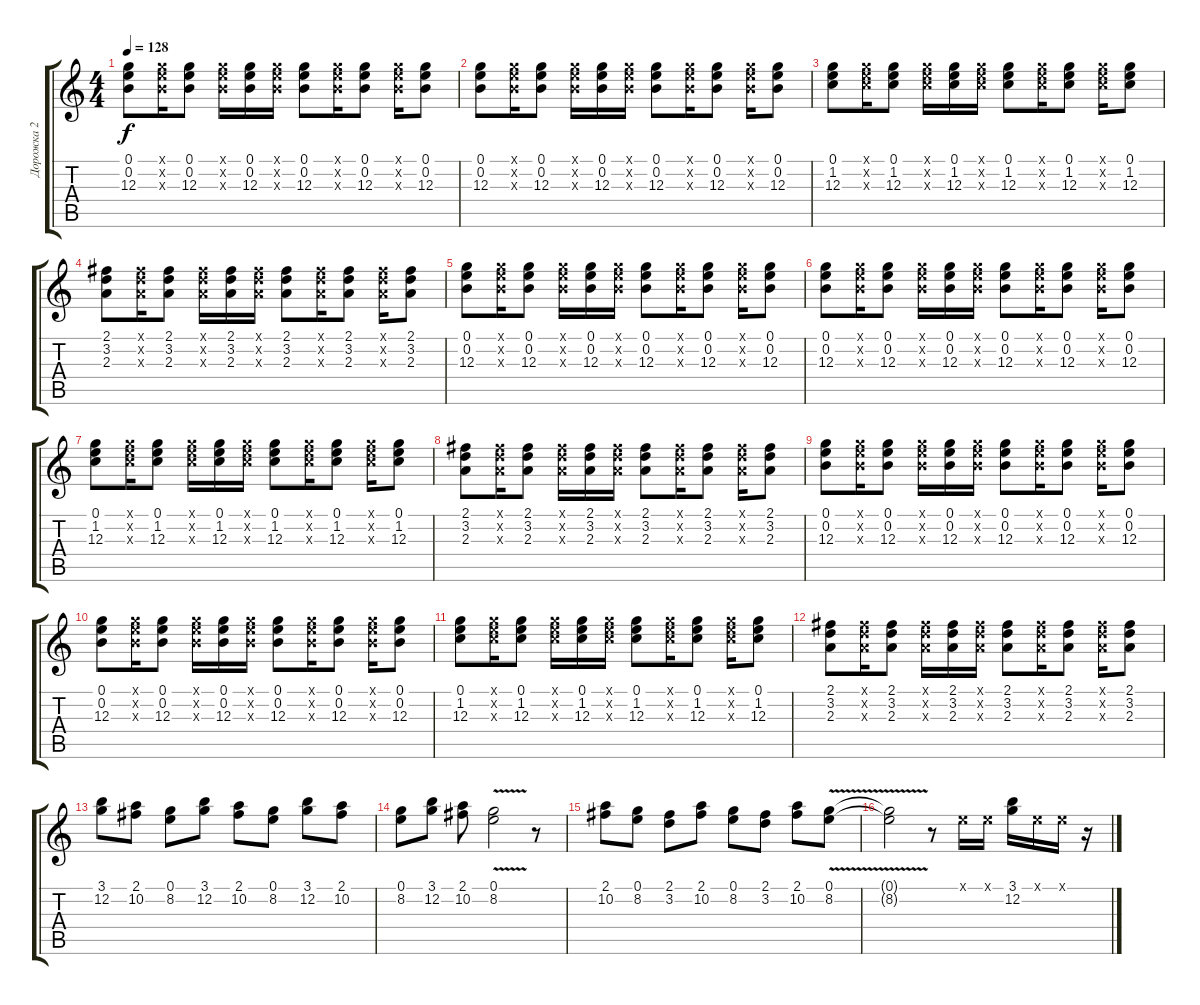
\track ("Дорожка 2" "Дорожка 2") {instrument overdrivenguitar}
\staff {score tabs}
\tuning (E4 B3 G3 D3 A2 E2) {hide}
\ts (4 4)
\tempo 128
\clef g2
\ks c
(0.1 0.2 12.3).8{dy f} (0.1{x} 0.2{x} 12.3{x}).16 (0.1 0.2 12.3).8 (0.1{x} 0.2{x} 12.3{x}).16 (0.1 0.2 12.3).16 (0.1{x} 0.2{x} 12.3{x}).16 (0.1 0.2 12.3).8 (0.1{x} 0.2{x} 12.3{x}).16 (0.1 0.2 12.3).8 (0.1{x} 0.2{x} 12.3{x}).16 (0.1 0.2 12.3).8 |
(0.1 0.2 12.3).8 (0.1{x} 0.2{x} 12.3{x}).16 (0.1 0.2 12.3).8 (0.1{x} 0.2{x} 12.3{x}).16 (0.1 0.2 12.3).16 (0.1{x} 0.2{x} 12.3{x}).16 (0.1 0.2 12.3).8 (0.1{x} 0.2{x} 12.3{x}).16 (0.1 0.2 12.3).8 (0.1{x} 0.2{x} 12.3{x}).16 (0.1 0.2 12.3).8 |
(0.1 1.2 12.3).8 (0.1{x} 1.2{x} 12.3{x}).16 (0.1 1.2 12.3).8 (0.1{x} 1.2{x} 12.3{x}).16 (0.1 1.2 12.3).16 (0.1{x} 1.2{x} 12.3{x}).16 (0.1 1.2 12.3).8 (0.1{x} 1.2{x} 12.3{x}).16 (0.1 1.2 12.3).8 (0.1{x} 1.2{x} 12.3{x}).16 (0.1 1.2 12.3).8 |
(2.1 3.2 2.3).8 (2.1{x} 3.2{x} 2.3{x}).16 (2.1 3.2 2.3).8 (2.1{x} 3.2{x} 2.3{x}).16 (2.1 3.2 2.3).16 (2.1{x} 3.2{x} 2.3{x}).16 (2.1 3.2 2.3).8 (2.1{x} 3.2{x} 2.3{x}).16 (2.1 3.2 2.3).8 (2.1{x} 3.2{x} 2.3{x}).16 (2.1 3.2 2.3).8 |
(0.1 0.2 12.3).8 (0.1{x} 0.2{x} 12.3{x}).16 (0.1 0.2 12.3).8 (0.1{x} 0.2{x} 12.3{x}).16 (0.1 0.2 12.3).16 (0.1{x} 0.2{x} 12.3{x}).16 (0.1 0.2 12.3).8 (0.1{x} 0.2{x} 12.3{x}).16 (0.1 0.2 12.3).8 (0.1{x} 0.2{x} 12.3{x}).16 (0.1 0.2 12.3).8 |
(0.1 0.2 12.3).8 (0.1{x} 0.2{x} 12.3{x}).16 (0.1 0.2 12.3).8 (0.1{x} 0.2{x} 12.3{x}).16 (0.1 0.2 12.3).16 (0.1{x} 0.2{x} 12.3{x}).16 (0.1 0.2 12.3).8 (0.1{x} 0.2{x} 12.3{x}).16 (0.1 0.2 12.3).8 (0.1{x} 0.2{x} 12.3{x}).16 (0.1 0.2 12.3).8 |
(0.1 1.2 12.3).8 (0.1{x} 1.2{x} 12.3{x}).16 (0.1 1.2 12.3).8 (0.1{x} 1.2{x} 12.3{x}).16 (0.1 1.2 12.3).16 (0.1{x} 1.2{x} 12.3{x}).16 (0.1 1.2 12.3).8 (0.1{x} 1.2{x} 12.3{x}).16 (0.1 1.2 12.3).8 (0.1{x} 1.2{x} 12.3{x}).16 (0.1 1.2 12.3).8 |
(2.1 3.2 2.3).8 (2.1{x} 3.2{x} 2.3{x}).16 (2.1 3.2 2.3).8 (2.1{x} 3.2{x} 2.3{x}).16 (2.1 3.2 2.3).16 (2.1{x} 3.2{x} 2.3{x}).16 (2.1 3.2 2.3).8 (2.1{x} 3.2{x} 2.3{x}).16 (2.1 3.2 2.3).8 (2.1{x} 3.2{x} 2.3{x}).16 (2.1 3.2 2.3).8 |
(0.1 0.2 12.3).8 (0.1{x} 0.2{x} 12.3{x}).16 (0.1 0.2 12.3).8 (0.1{x} 0.2{x} 12.3{x}).16 (0.1 0.2 12.3).16 (0.1{x} 0.2{x} 12.3{x}).16 (0.1 0.2 12.3).8 (0.1{x} 0.2{x} 12.3{x}).16 (0.1 0.2 12.3).8 (0.1{x} 0.2{x} 12.3{x}).16 (0.1 0.2 12.3).8 |
(0.1 0.2 12.3).8 (0.1{x} 0.2{x} 12.3{x}).16 (0.1 0.2 12.3).8 (0.1{x} 0.2{x} 12.3{x}).16 (0.1 0.2 12.3).16 (0.1{x} 0.2{x} 12.3{x}).16 (0.1 0.2 12.3).8 (0.1{x} 0.2{x} 12.3{x}).16 (0.1 0.2 12.3).8 (0.1{x} 0.2{x} 12.3{x}).16 (0.1 0.2 12.3).8 |
(0.1 1.2 12.3).8 (0.1{x} 1.2{x} 12.3{x}).16 (0.1 1.2 12.3).8 (0.1{x} 1.2{x} 12.3{x}).16 (0.1 1.2 12.3).16 (0.1{x} 1.2{x} 12.3{x}).16 (0.1 1.2 12.3).8 (0.1{x} 1.2{x} 12.3{x}).16 (0.1 1.2 12.3).8 (0.1{x} 1.2{x} 12.3{x}).16 (0.1 1.2 12.3).8 |
(2.1 3.2 2.3).8 (2.1{x} 3.2{x} 2.3{x}).16 (2.1 3.2 2.3).8 (2.1{x} 3.2{x} 2.3{x}).16 (2.1 3.2 2.3).16 (2.1{x} 3.2{x} 2.3{x}).16 (2.1 3.2 2.3).8 (2.1{x} 3.2{x} 2.3{x}).16 (2.1 3.2 2.3).8 (2.1{x} 3.2{x} 2.3{x}).16 (2.1 3.2 2.3).8 |
(3.1 12.2).8 (2.1 10.2).8 (0.1 8.2).8 (3.1 12.2).8 (2.1 10.2).8 (0.1 8.2).8 (3.1 12.2).8 (2.1 10.2).8 |
(0.1 8.2).8 (3.1 12.2).8 (2.1 10.2).8 (0.1{v} 8.2{v}).2 r.8 |
(2.1 10.2).8 (0.1 8.2).8 (2.1 3.2).8 (2.1 10.2).8 (0.1 8.2).8 (2.1 3.2).8 (2.1 10.2).8 (0.1{v} 8.2{v}).8 |
(0.1{t} 8.2{t}).2 r.8 0.1{x}.16 0.1{x}.16 (3.1 12.2).16 0.1{x}.16 0.1{x}.16 r.16
